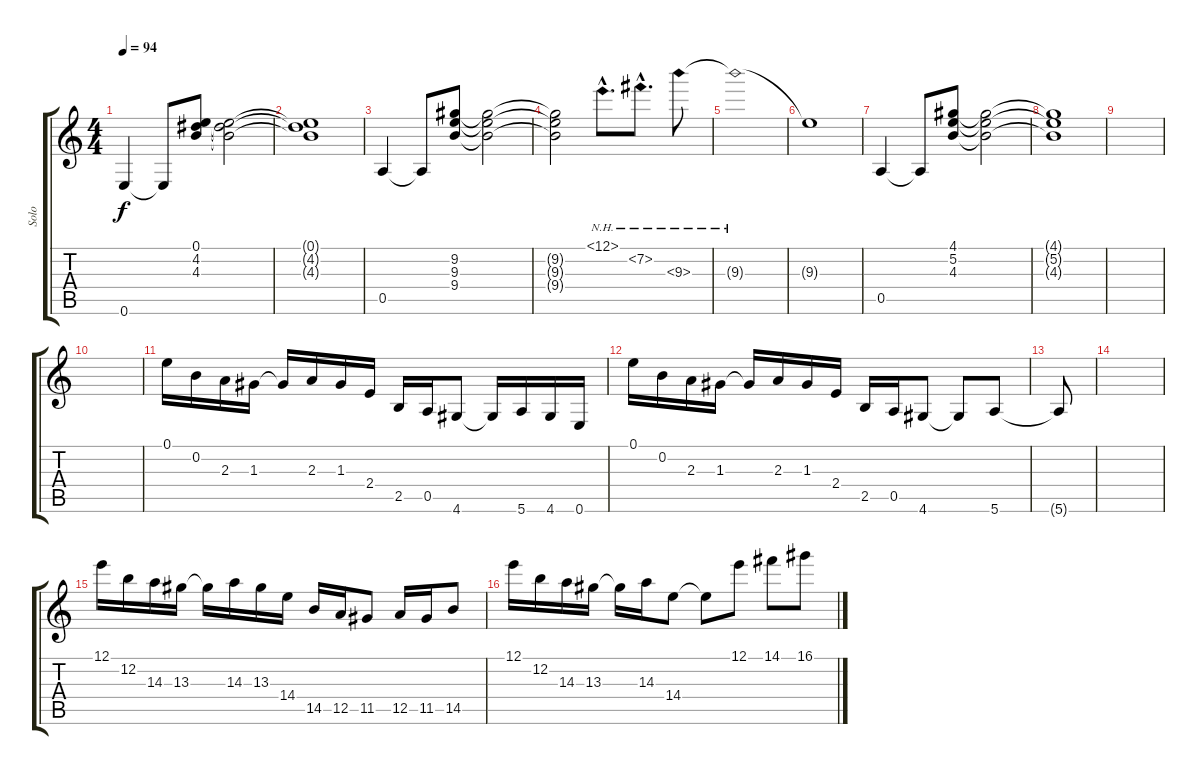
\track ("Solo" "Solo") {instrument distortionguitar}
\staff {score tabs}
\tuning (E4 B3 G3 D3 A2 E2) {hide}
\ts (4 4)
\tempo 94
\clef g2
\ks c
0.6.4{dy f} 0.6{t}.8 (0.1 4.2 4.3).8 (0.1{t} 4.2{t} 4.3{t}).2 |
(0.1{t} 4.2{t} 4.3{t}).1 |
0.5.4 0.5{t}.8 (9.2 9.3 9.4).8 (9.2{t} 9.3{t} 9.4{t}).2 |
(9.2{t} 9.3{t} 9.4{t}).2 12.1{nh hac}.8{d} 7.2{nh hac}.8{d} 9.3{nh}.8 |
9.3{nh t}.1 |
9.3{t}.1 |
0.5.4 0.5{t}.8 (4.1 5.2 4.3).8 (4.1{t} 5.2{t} 4.3{t}).2 |
(4.1{t} 5.2{t} 4.3{t}).1 |
|
|
0.1.16 0.2.16 2.3.16 1.3.16 1.3{t}.16 2.3.16 1.3.16 2.4.16 2.5.16 0.5.16 4.6.8 4.6{t}.16 5.6.16 4.6.16 0.6.16 |
0.1.16 0.2.16 2.3.16 1.3.16 1.3{t}.16 2.3.16 1.3.16 2.4.16 2.5.16 0.5.16 4.6.8 4.6{t}.8 5.6.8 |
5.6{t}.8 |
|
12.1.16 12.2.16 14.3.16 13.3.16 13.3{t}.16 14.3.16 13.3.16 14.4.16 14.5.16 12.5.16 11.5.8 12.5.16 11.5.16 14.5.8 |
12.1.16 12.2.16 14.3.16 13.3.16 13.3{t}.16 14.3.16 14.4.8 14.4{t}.8 12.1.8 14.1.8 16.1.8
